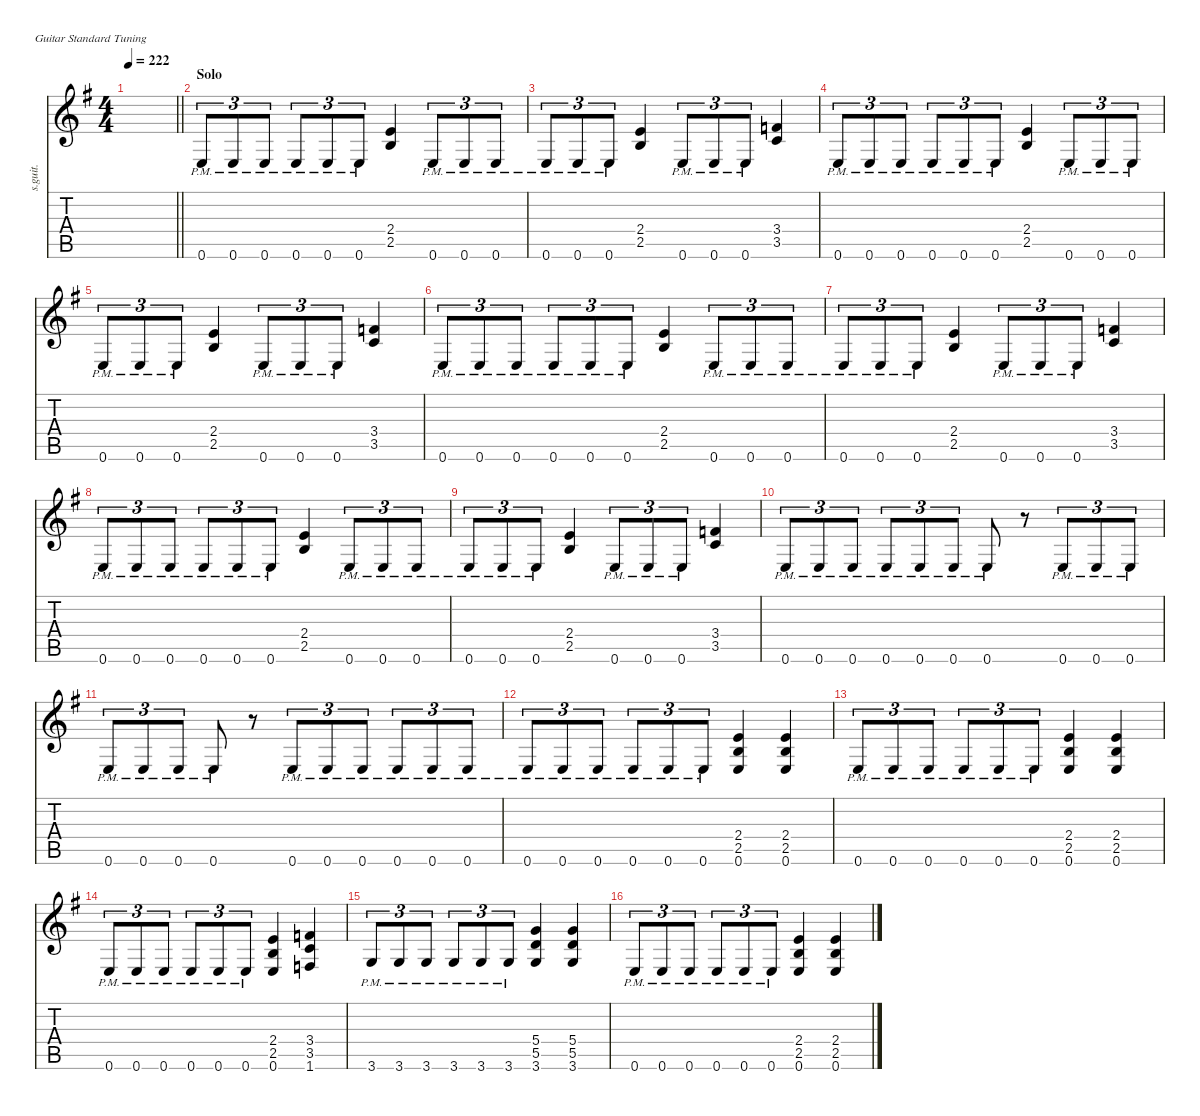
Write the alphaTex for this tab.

\defaultSystemsLayout 4
\hideDynamics
\bracketExtendMode nobrackets
\otherSystemsTrackNameOrientation horizontal
\track ("Guitar 2" "s.guit.") {defaultSystemsLayout 32 instrument electricguitarclean}
\staff {score tabs}
\tuning (E4 B3 G3 D3 A2 E2)
\ts (4 4)
\tempo 222
\clef g2
\barLineRight lightlight
\ks eminor
|
\section ("" "Solo")
0.6{pm acc forcenatural}.8{tu (3 2) beam Up} 0.6{pm acc forcenatural}.8{tu (3 2) beam Up} 0.6{pm acc forcenatural}.8{tu (3 2) beam Up} 0.6{pm acc forcenatural}.8{tu (3 2) beam Up} 0.6{pm acc forcenatural}.8{tu (3 2) beam Up} 0.6{pm acc forcenatural}.8{tu (3 2) beam Up} (2.4{acc forcenatural} 2.5{acc forcenatural}).4{beam Up} 0.6{pm acc forcenatural}.8{tu (3 2) beam Up} 0.6{pm acc forcenatural}.8{tu (3 2) beam Up} 0.6{pm acc forcenatural}.8{tu (3 2) beam Up} |
0.6{pm acc forcenatural}.8{tu (3 2) beam Up} 0.6{pm acc forcenatural}.8{tu (3 2) beam Up} 0.6{pm acc forcenatural}.8{tu (3 2) beam Up} (2.4{acc forcenatural} 2.5{acc forcenatural}).4{beam Up} 0.6{pm acc forcenatural}.8{tu (3 2) beam Up} 0.6{pm acc forcenatural}.8{tu (3 2) beam Up} 0.6{pm acc forcenatural}.8{tu (3 2) beam Up} (3.4{acc forcenatural} 3.5{acc forcenatural}).4{beam Up} |
0.6{pm acc forcenatural}.8{tu (3 2) beam Up} 0.6{pm acc forcenatural}.8{tu (3 2) beam Up} 0.6{pm acc forcenatural}.8{tu (3 2) beam Up} 0.6{pm acc forcenatural}.8{tu (3 2) beam Up} 0.6{pm acc forcenatural}.8{tu (3 2) beam Up} 0.6{pm acc forcenatural}.8{tu (3 2) beam Up} (2.4{acc forcenatural} 2.5{acc forcenatural}).4{beam Up} 0.6{pm acc forcenatural}.8{tu (3 2) beam Up} 0.6{pm acc forcenatural}.8{tu (3 2) beam Up} 0.6{pm acc forcenatural}.8{tu (3 2) beam Up} |
0.6{pm acc forcenatural}.8{tu (3 2) beam Up} 0.6{pm acc forcenatural}.8{tu (3 2) beam Up} 0.6{pm acc forcenatural}.8{tu (3 2) beam Up} (2.4{acc forcenatural} 2.5{acc forcenatural}).4{beam Up} 0.6{pm acc forcenatural}.8{tu (3 2) beam Up} 0.6{pm acc forcenatural}.8{tu (3 2) beam Up} 0.6{pm acc forcenatural}.8{tu (3 2) beam Up} (3.4{acc forcenatural} 3.5{acc forcenatural}).4{beam Up} |
0.6{pm acc forcenatural}.8{tu (3 2) beam Up} 0.6{pm acc forcenatural}.8{tu (3 2) beam Up} 0.6{pm acc forcenatural}.8{tu (3 2) beam Up} 0.6{pm acc forcenatural}.8{tu (3 2) beam Up} 0.6{pm acc forcenatural}.8{tu (3 2) beam Up} 0.6{pm acc forcenatural}.8{tu (3 2) beam Up} (2.4{acc forcenatural} 2.5{acc forcenatural}).4{beam Up} 0.6{pm acc forcenatural}.8{tu (3 2) beam Up} 0.6{pm acc forcenatural}.8{tu (3 2) beam Up} 0.6{pm acc forcenatural}.8{tu (3 2) beam Up} |
0.6{pm acc forcenatural}.8{tu (3 2) beam Up} 0.6{pm acc forcenatural}.8{tu (3 2) beam Up} 0.6{pm acc forcenatural}.8{tu (3 2) beam Up} (2.4{acc forcenatural} 2.5{acc forcenatural}).4{beam Up} 0.6{pm acc forcenatural}.8{tu (3 2) beam Up} 0.6{pm acc forcenatural}.8{tu (3 2) beam Up} 0.6{pm acc forcenatural}.8{tu (3 2) beam Up} (3.4{acc forcenatural} 3.5{acc forcenatural}).4{beam Up} |
0.6{pm acc forcenatural}.8{tu (3 2) beam Up} 0.6{pm acc forcenatural}.8{tu (3 2) beam Up} 0.6{pm acc forcenatural}.8{tu (3 2) beam Up} 0.6{pm acc forcenatural}.8{tu (3 2) beam Up} 0.6{pm acc forcenatural}.8{tu (3 2) beam Up} 0.6{pm acc forcenatural}.8{tu (3 2) beam Up} (2.4{acc forcenatural} 2.5{acc forcenatural}).4{beam Up} 0.6{pm acc forcenatural}.8{tu (3 2) beam Up} 0.6{pm acc forcenatural}.8{tu (3 2) beam Up} 0.6{pm acc forcenatural}.8{tu (3 2) beam Up} |
0.6{pm acc forcenatural}.8{tu (3 2) beam Up} 0.6{pm acc forcenatural}.8{tu (3 2) beam Up} 0.6{pm acc forcenatural}.8{tu (3 2) beam Up} (2.4{acc forcenatural} 2.5{acc forcenatural}).4{beam Up} 0.6{pm acc forcenatural}.8{tu (3 2) beam Up} 0.6{pm acc forcenatural}.8{tu (3 2) beam Up} 0.6{pm acc forcenatural}.8{tu (3 2) beam Up} (3.4{acc forcenatural} 3.5{acc forcenatural}).4{beam Up} |
0.6{pm acc forcenatural}.8{tu (3 2) beam Up} 0.6{pm acc forcenatural}.8{tu (3 2) beam Up} 0.6{pm acc forcenatural}.8{tu (3 2) beam Up} 0.6{pm acc forcenatural}.8{tu (3 2) beam Up} 0.6{pm acc forcenatural}.8{tu (3 2) beam Up} 0.6{pm acc forcenatural}.8{tu (3 2) beam Up} 0.6{pm acc forcenatural}.8{beam Up} r.8{beam Up} 0.6{pm acc forcenatural}.8{tu (3 2) beam Up} 0.6{pm acc forcenatural}.8{tu (3 2) beam Up} 0.6{pm acc forcenatural}.8{tu (3 2) beam Up} |
0.6{pm acc forcenatural}.8{tu (3 2) beam Up} 0.6{pm acc forcenatural}.8{tu (3 2) beam Up} 0.6{pm acc forcenatural}.8{tu (3 2) beam Up} 0.6{pm acc forcenatural}.8{beam Up} r.8{beam Up} 0.6{pm acc forcenatural}.8{tu (3 2) beam Up} 0.6{pm acc forcenatural}.8{tu (3 2) beam Up} 0.6{pm acc forcenatural}.8{tu (3 2) beam Up} 0.6{pm acc forcenatural}.8{tu (3 2) beam Up} 0.6{pm acc forcenatural}.8{tu (3 2) beam Up} 0.6{pm acc forcenatural}.8{tu (3 2) beam Up} |
0.6{pm acc forcenatural}.8{tu (3 2) beam Up} 0.6{pm acc forcenatural}.8{tu (3 2) beam Up} 0.6{pm acc forcenatural}.8{tu (3 2) beam Up} 0.6{pm acc forcenatural}.8{tu (3 2) beam Up} 0.6{pm acc forcenatural}.8{tu (3 2) beam Up} 0.6{pm acc forcenatural}.8{tu (3 2) beam Up} (2.4{acc forcenatural} 2.5{acc forcenatural} 0.6{acc forcenatural}).4{beam Up} (2.4{acc forcenatural} 2.5{acc forcenatural} 0.6{acc forcenatural}).4{beam Up} |
0.6{pm acc forcenatural}.8{tu (3 2) beam Up} 0.6{pm acc forcenatural}.8{tu (3 2) beam Up} 0.6{pm acc forcenatural}.8{tu (3 2) beam Up} 0.6{pm acc forcenatural}.8{tu (3 2) beam Up} 0.6{pm acc forcenatural}.8{tu (3 2) beam Up} 0.6{pm acc forcenatural}.8{tu (3 2) beam Up} (2.4{acc forcenatural} 2.5{acc forcenatural} 0.6{acc forcenatural}).4{beam Up} (2.4{acc forcenatural} 2.5{acc forcenatural} 0.6{acc forcenatural}).4{beam Up} |
0.6{pm acc forcenatural}.8{tu (3 2) beam Up} 0.6{pm acc forcenatural}.8{tu (3 2) beam Up} 0.6{pm acc forcenatural}.8{tu (3 2) beam Up} 0.6{pm acc forcenatural}.8{tu (3 2) beam Up} 0.6{pm acc forcenatural}.8{tu (3 2) beam Up} 0.6{pm acc forcenatural}.8{tu (3 2) beam Up} (2.4{acc forcenatural} 2.5{acc forcenatural} 0.6{acc forcenatural}).4{beam Up} (3.4{acc forcenatural} 3.5{acc forcenatural} 1.6{acc forcenatural}).4{beam Up} |
3.6{pm acc forcenatural}.8{tu (3 2) beam Up} 3.6{pm acc forcenatural}.8{tu (3 2) beam Up} 3.6{pm acc forcenatural}.8{tu (3 2) beam Up} 3.6{pm acc forcenatural}.8{tu (3 2) beam Up} 3.6{pm acc forcenatural}.8{tu (3 2) beam Up} 3.6{pm acc forcenatural}.8{tu (3 2) beam Up} (5.4{acc forcenatural} 5.5{acc forcenatural} 3.6{acc forcenatural}).4{beam Up} (5.4{acc forcenatural} 5.5{acc forcenatural} 3.6{acc forcenatural}).4{beam Up} |
0.6{pm acc forcenatural}.8{tu (3 2) beam Up} 0.6{pm acc forcenatural}.8{tu (3 2) beam Up} 0.6{pm acc forcenatural}.8{tu (3 2) beam Up} 0.6{pm acc forcenatural}.8{tu (3 2) beam Up} 0.6{pm acc forcenatural}.8{tu (3 2) beam Up} 0.6{pm acc forcenatural}.8{tu (3 2) beam Up} (2.4{acc forcenatural} 2.5{acc forcenatural} 0.6{acc forcenatural}).4{beam Up} (2.4{acc forcenatural} 2.5{acc forcenatural} 0.6{acc forcenatural}).4{beam Up}
